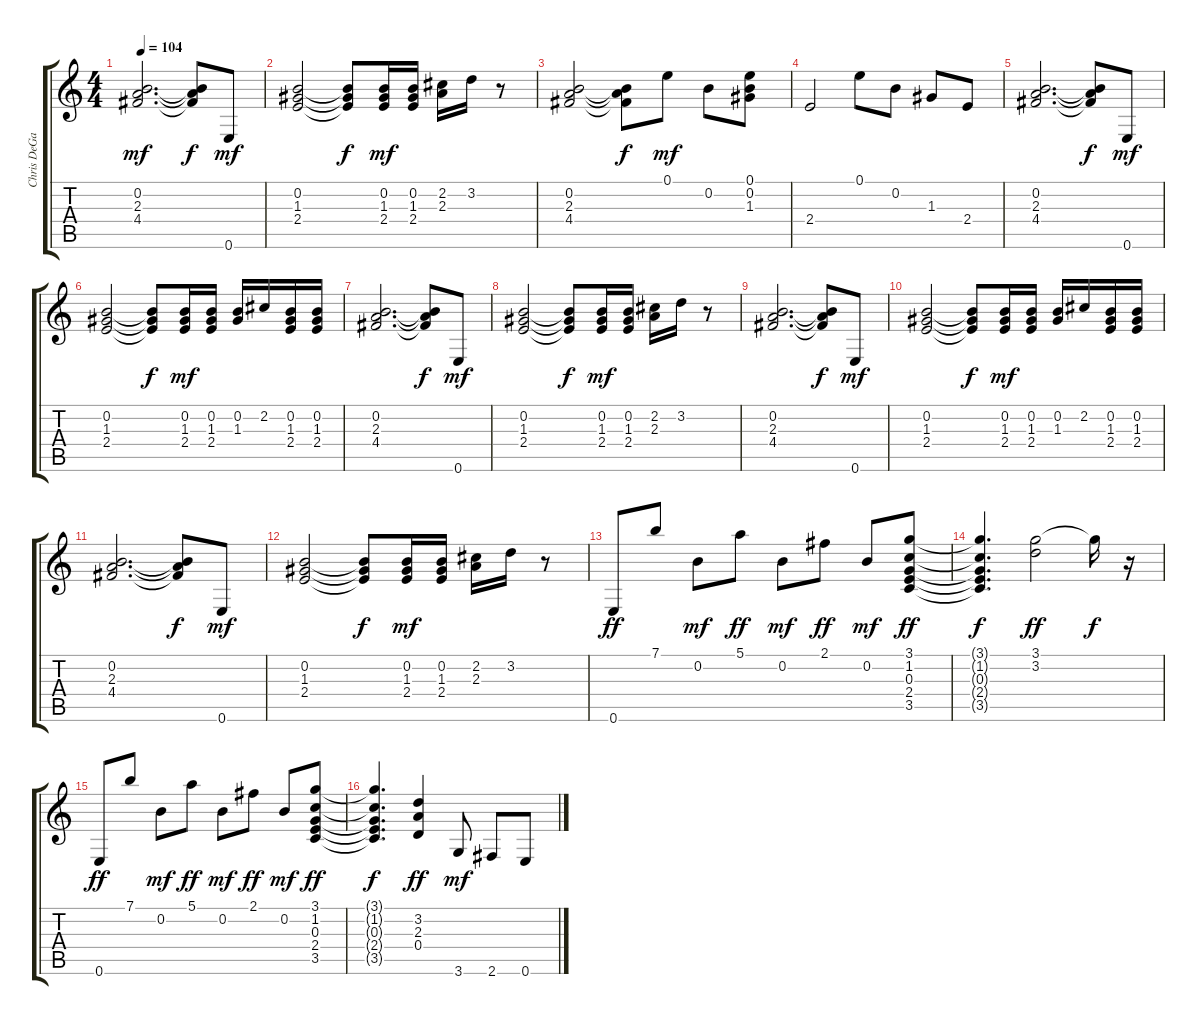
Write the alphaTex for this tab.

\track ("Chris DeGarmo" "Chris DeGa") {instrument distortionguitar}
\staff {score tabs}
\tuning (E4 B3 G3 D3 A2 E2) {hide}
\ts (4 4)
\tempo 104
\clef g2
\ks c
(0.2 2.3 4.4).2{d dy mf} (0.2{t} 2.3{t} 4.4{t}).8{dy f} 0.6.8{dy mf} |
(0.2 1.3 2.4).2 (0.2{t} 1.3{t} 2.4{t}).8{dy f} (0.2 1.3 2.4).16{dy mf} (0.2 1.3 2.4).16 (2.2 2.3).16 3.2.16 r.8 |
(0.2 2.3 4.4).2 (0.2{t} 2.3{t} 4.4{t}).8{dy f} 0.1.8{dy mf} 0.2.8 (0.1 0.2 1.3).8 |
2.4.2 0.1.8 0.2.8 1.3.8 2.4.8 |
(0.2 2.3 4.4).2{d} (0.2{t} 2.3{t} 4.4{t}).8{dy f} 0.6.8{dy mf} |
(0.2 1.3 2.4).2 (0.2{t} 1.3{t} 2.4{t}).8{dy f} (0.2 1.3 2.4).16{dy mf} (0.2 1.3 2.4).16 (0.2 1.3).16 2.2.16 (0.2 1.3 2.4).16 (0.2 1.3 2.4).16 |
(0.2 2.3 4.4).2{d} (0.2{t} 2.3{t} 4.4{t}).8{dy f} 0.6.8{dy mf} |
(0.2 1.3 2.4).2 (0.2{t} 1.3{t} 2.4{t}).8{dy f} (0.2 1.3 2.4).16{dy mf} (0.2 1.3 2.4).16 (2.2 2.3).16 3.2.16 r.8 |
(0.2 2.3 4.4).2{d} (0.2{t} 2.3{t} 4.4{t}).8{dy f} 0.6.8{dy mf} |
(0.2 1.3 2.4).2 (0.2{t} 1.3{t} 2.4{t}).8{dy f} (0.2 1.3 2.4).16{dy mf} (0.2 1.3 2.4).16 (0.2 1.3).16 2.2.16 (0.2 1.3 2.4).16 (0.2 1.3 2.4).16 |
(0.2 2.3 4.4).2{d} (0.2{t} 2.3{t} 4.4{t}).8{dy f} 0.6.8{dy mf} |
(0.2 1.3 2.4).2 (0.2{t} 1.3{t} 2.4{t}).8{dy f} (0.2 1.3 2.4).16{dy mf} (0.2 1.3 2.4).16 (2.2 2.3).16 3.2.16 r.8 |
0.6.8{dy ff instrument distortionguitar} 7.1.8 0.2.8{dy mf} 5.1.8{dy ff} 0.2.8{dy mf} 2.1.8{dy ff} 0.2.8{dy mf} (3.1 1.2 0.3 2.4 3.5).8{dy ff} |
(3.1{t} 1.2{t} 0.3{t} 2.4{t} 3.5{t}).4{d dy f} (3.1 3.2).2{dy ff} 3.1{t}.16{dy f} r.16 |
0.6.8{dy ff} 7.1.8 0.2.8{dy mf} 5.1.8{dy ff} 0.2.8{dy mf} 2.1.8{dy ff} 0.2.8{dy mf} (3.1 1.2 0.3 2.4 3.5).8{dy ff} |
(3.1{t} 1.2{t} 0.3{t} 2.4{t} 3.5{t}).4{d dy f} (3.2 2.3 0.4).4{dy ff} 3.6.8{dy mf} 2.6.8 0.6.8
